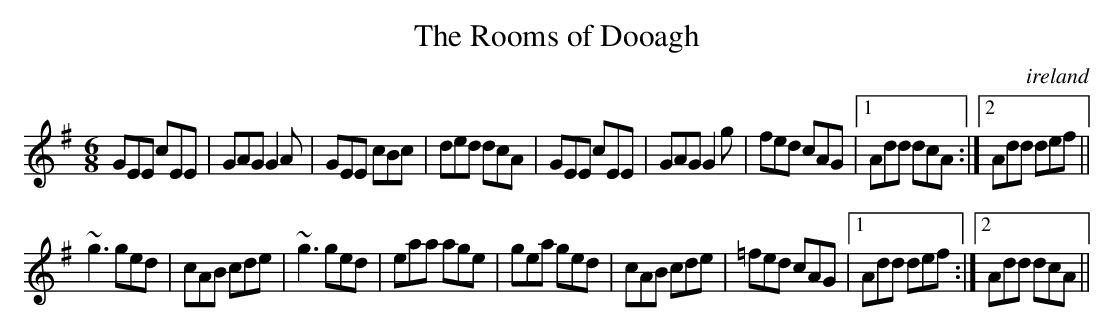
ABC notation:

X:1
T:Rooms of Dooagh, The
O:ireland
M:6/8
K:Ador
GEE cEE|GAG G2A|GEE cBc|ded dcA|GEE cEE|GAG G2g|fed cAG|1 Add dcA:|2 Add def||
~g3 ged|cAB cde|~g3 ged|eaa age|gea ged|cAB cde|=fed cAG|1 Add def:|2 Add dcA||
